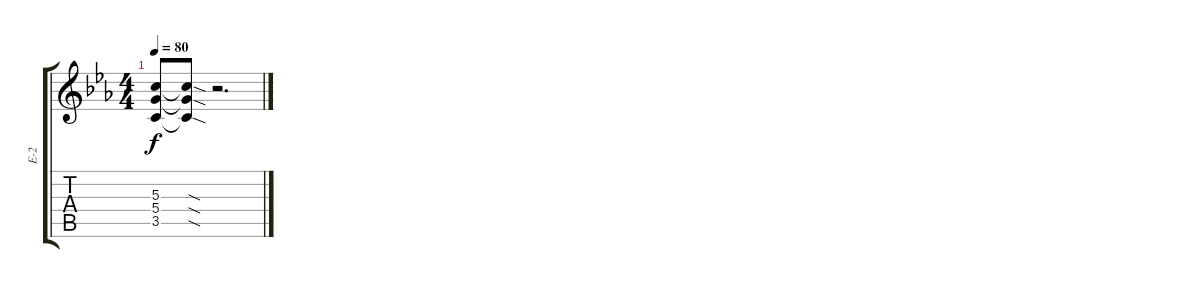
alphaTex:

\track ("E-2" "E-2") {instrument distortionguitar}
\staff {score tabs}
\tuning (E4 B3 G3 D3 A2 E2) {hide}
\ts (4 4)
\tempo 80
\clef g2
\ks cminor
(5.3 5.4 3.5).8{dy f} (5.3{sod t} 5.4{sod t} 3.5{sod t}).8 r.2{d}
